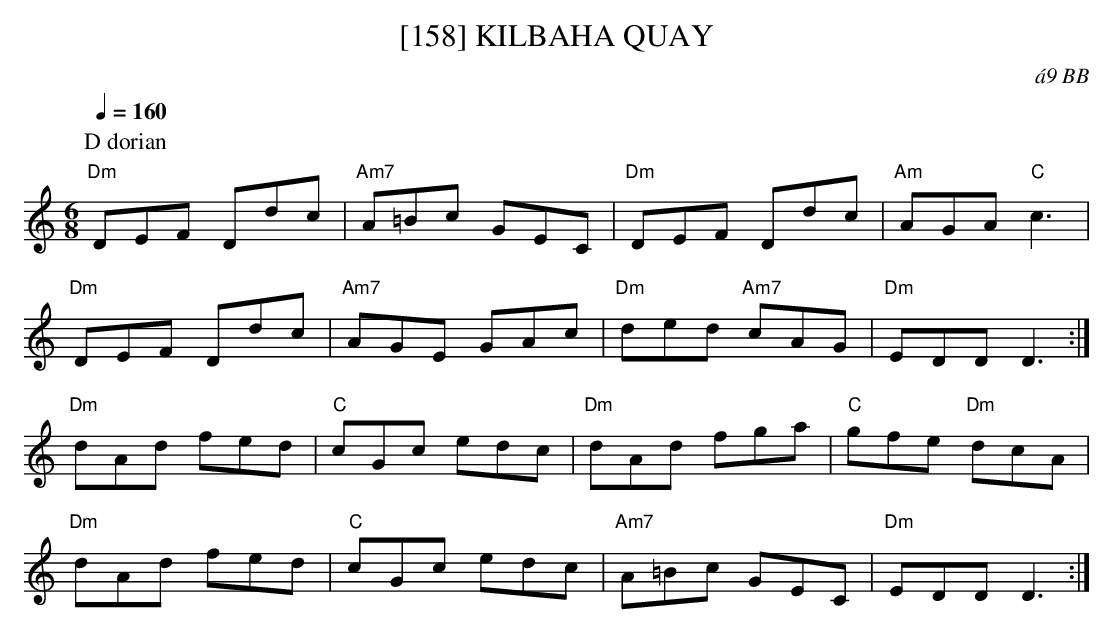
X:1
T:[158] KILBAHA QUAY
C:\'a9 BB
L:1/8
M:6/8
Q:1/4=160
K:C
P:D dorian
"Dm"DEF Ddc|"Am7"A=Bc GEC|"Dm"DEF Ddc|"Am"AGA "C"c3 |
"Dm"DEF Ddc|"Am7"AGE GAc|"Dm"ded "Am7"cAG|"Dm"EDD D3 :|
"Dm"dAd fed|"C"cGc edc|"Dm"dAd fga|"C"gfe "Dm"dcA |
"Dm"dAd fed|"C"cGc edc|"Am7"A=Bc GEC|"Dm"EDD D3 :|
